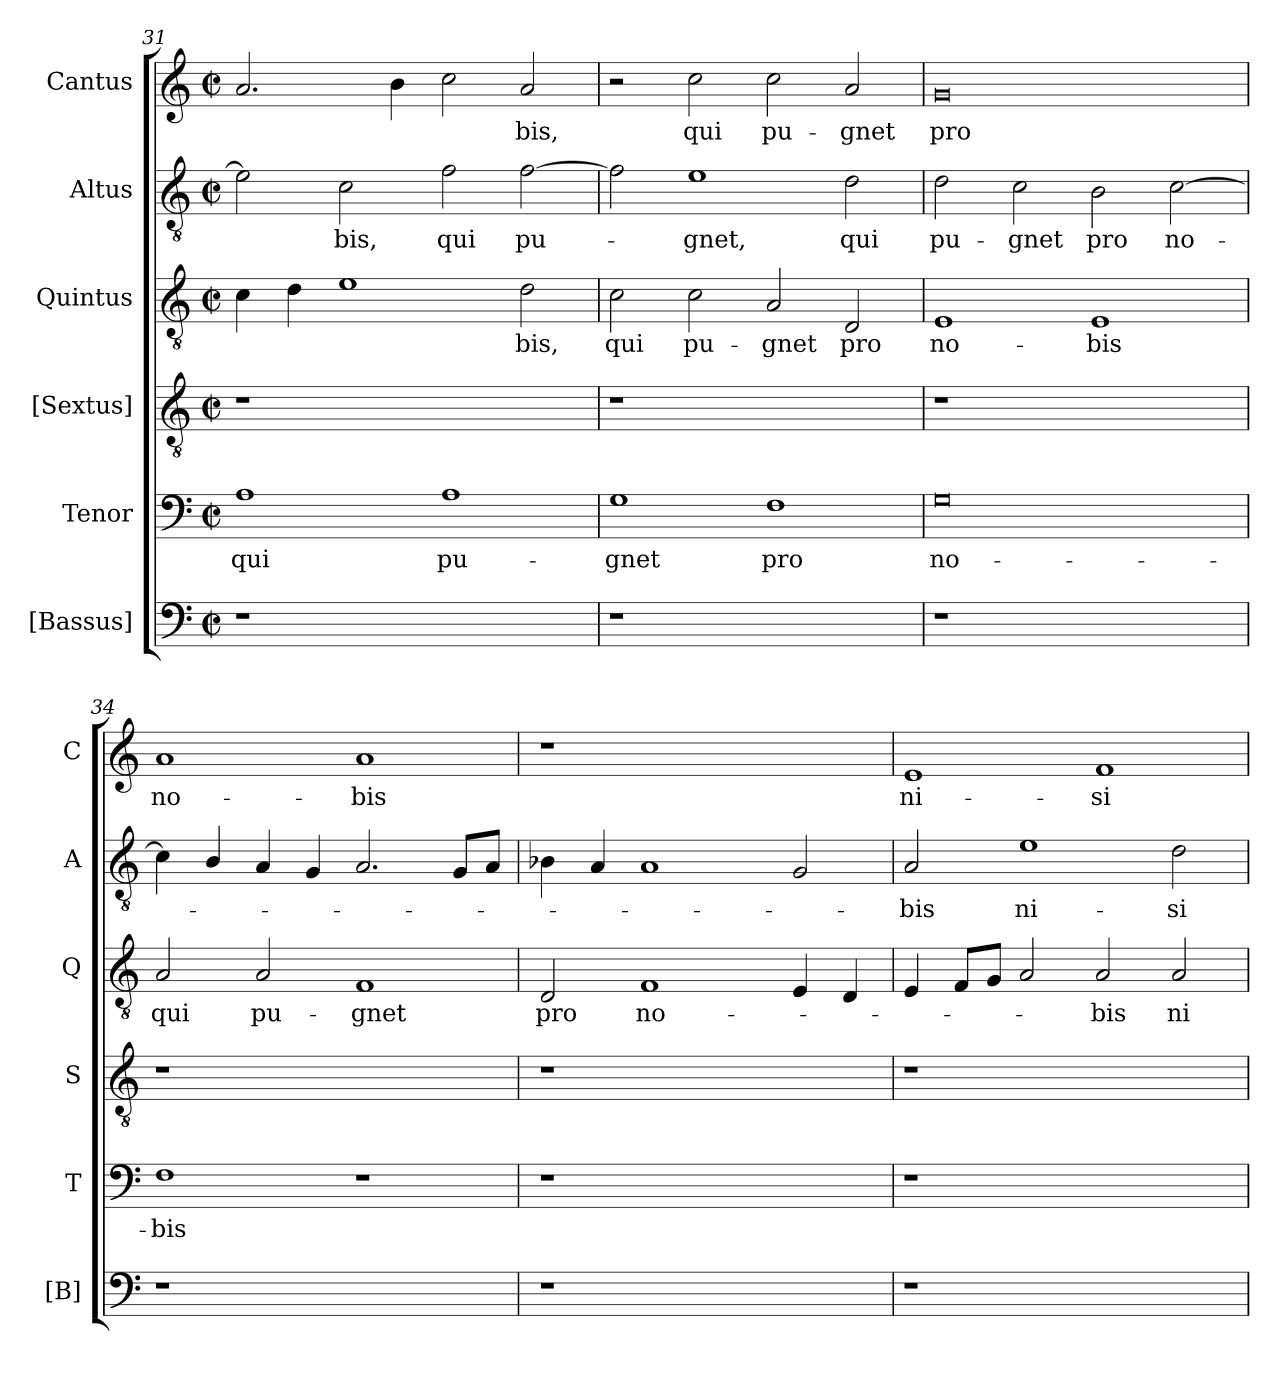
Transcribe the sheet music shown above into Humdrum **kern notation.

**kern	**kern	**text	**kern	**kern	**text	**kern	**text	**kern	**text
*part6	*part5	*part5	*part4	*part3	*part3	*part2	*part2	*part1	*part1
*staff6	*staff5	*staff5	*staff4	*staff3	*staff3	*staff2	*staff2	*staff1	*staff1
*I"[Bassus]	*I"Tenor	*	*I"[Sextus]	*I"Quintus	*	*I"Altus	*	*I"Cantus	*
*I'[B]	*I'T	*	*I'S	*I'Q	*	*I'A	*	*I'C	*
*clefF4	*clefF4	*	*clefGv2	*clefGv2	*	*clefGv2	*	*clefG2	*
*k[]	*k[]	*	*k[]	*k[]	*	*k[]	*	*k[]	*
*C:	*C:	*	*C:	*C:	*	*C:	*	*C:	*
*M2/2	*M2/2	*	*M2/2	*M2/2	*	*M2/2	*	*M2/2	*
*met(c|)	*met(c|)	*	*met(c|)	*met(c|)	*	*met(c|)	*	*met(c|)	*
=31	=31	=31	=31	=31	=31	=31	=31	=31	=31
1r	1A\	qui	1r	4c\	.	2e\]	.	2.a/	.
.	.	.	.	4d\	.	.	.	.	.
.	.	.	.	1e\	.	2c\	-bis,	.	.
.	.	.	.	.	.	.	.	4b\	.
1ryy	1A\	pu-	1ryy	.	.	2f\	qui	2cc\	.
.	.	.	.	2d\	-bis,	[2f\	pu-	2a/	-bis,
=32	=32	=32	=32	=32	=32	=32	=32	=32	=32
1r	1G\	-gnet	1r	2c\	qui	2f\]	.	2r	.
.	.	.	.	2c\	pu-	1e\	-gnet,	2cc\	qui
1ryy	1F\	pro	1ryy	2A/	-gnet	.	.	2cc\	pu-
.	.	.	.	2D/	pro	2d\	qui	2a/	-gnet
=33	=33	=33	=33	=33	=33	=33	=33	=33	=33
1r	0G\	no-	1r	1E/	no-	2d\	pu-	0g/	pro
.	.	.	.	.	.	2c\	-gnet	.	.
1ryy	.	.	1ryy	1E/	-bis	2B\	pro	.	.
.	.	.	.	.	.	[2c\	no-	.	.
=34	=34	=34	=34	=34	=34	=34	=34	=34	=34
1r	1F\	-bis	1r	2A/	qui	4c\]	.	1a/	no-
.	.	.	.	.	.	4B/	.	.	.
.	.	.	.	2A/	pu-	4A/	.	.	.
.	.	.	.	.	.	4G/	.	.	.
1ryy	1r	.	1ryy	1F/	-gnet	2.A/	.	1a/	-bis
.	.	.	.	.	.	8G/L	.	.	.
.	.	.	.	.	.	8A/J	.	.	.
=35	=35	=35	=35	=35	=35	=35	=35	=35	=35
1r	1r	.	1r	2D/	pro	4B-X\	.	1r	.
.	.	.	.	.	.	4A/	.	.	.
.	.	.	.	1F/	no-	1A/	.	.	.
1ryy	1ryy	.	1ryy	.	.	.	.	1ryy	.
.	.	.	.	4E/	.	2G/	.	.	.
.	.	.	.	4D/	.	.	.	.	.
=36	=36	=36	=36	=36	=36	=36	=36	=36	=36
1r	1r	.	1r	4E/	.	2A/	-bis	1e/	ni-
.	.	.	.	8F/L	.	.	.	.	.
.	.	.	.	8G/J	.	.	.	.	.
.	.	.	.	2A/	.	1e\	ni-	.	.
1ryy	1ryy	.	1ryy	2A/	-bis	.	.	1f/	-si
.	.	.	.	2A/	ni-	2d\	-si	.	.
=	=	=	=	=	=	=	=	=	=
*-	*-	*-	*-	*-	*-	*-	*-	*-	*-
